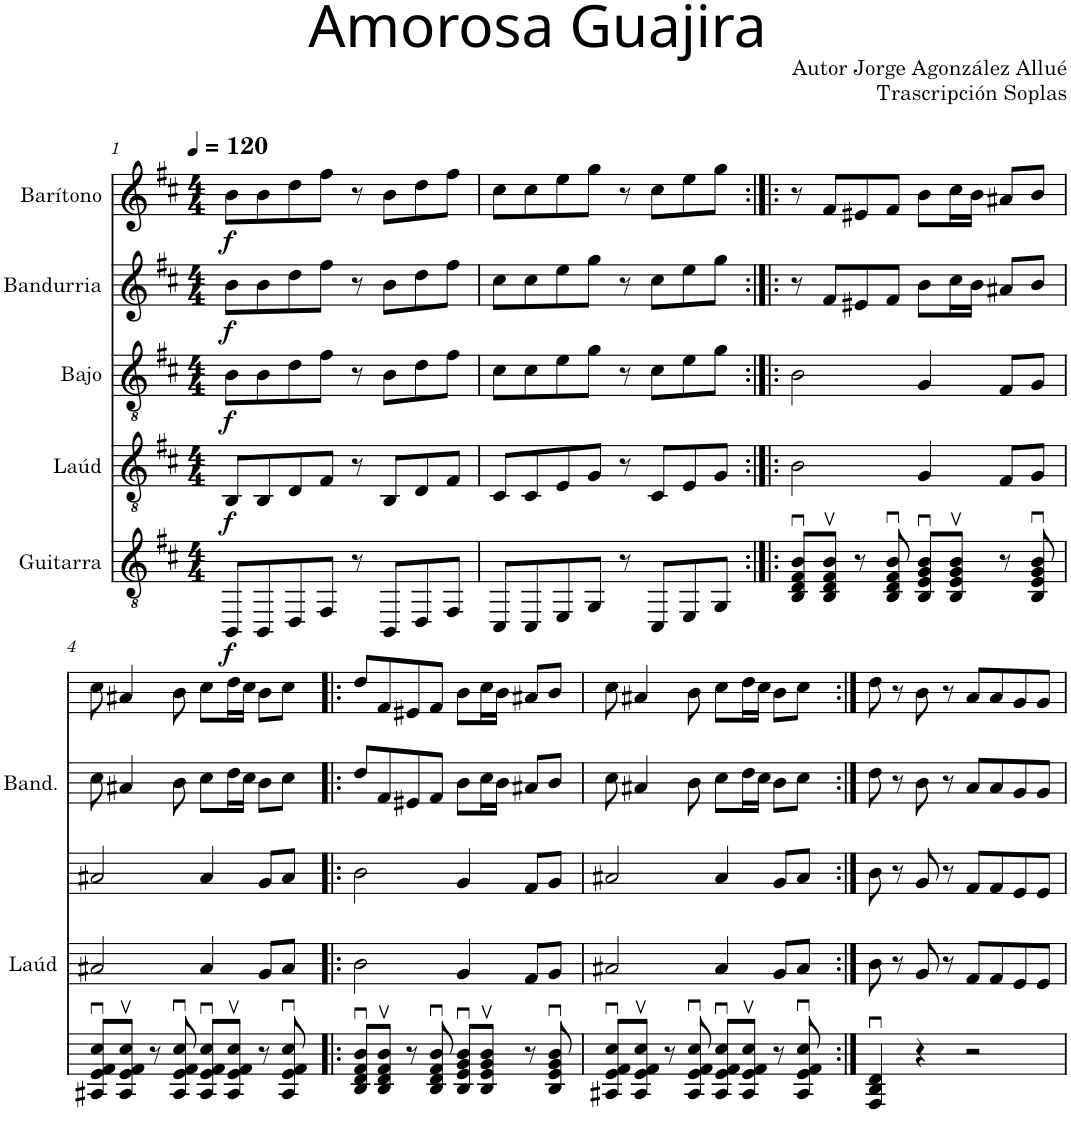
**kern	**dynam	**kern	**dynam	**kern	**dynam	**kern	**dynam	**kern	**dynam
*part5	*part5	*part4	*part4	*part3	*part3	*part2	*part2	*part1	*part1
*staff5	*staff5	*staff4	*staff4	*staff3	*staff3	*staff2	*staff2	*staff1	*staff1
*I"Guitarra	*	*I"Laúd	*	*I"Bajo	*	*I"Bandurria	*	*I"Barítono	*
*	*	*I'Laúd	*	*	*	*I'Band.	*	*	*
*clefGv2	*	*clefGv2	*	*clefGv2	*	*clefG2	*	*clefG2	*
*k[f#c#]	*	*k[f#c#]	*	*k[f#c#]	*	*k[f#c#]	*	*k[f#c#]	*
*M4/4	*	*M4/4	*	*M4/4	*	*M4/4	*	*M4/4	*
*MM120	*	*MM120	*	*MM120	*	*MM120	*	*MM120	*
=1	=1	=1	=1	=1	=1	=1	=1	=1	=1
!	!LO:DY:b	!	!LO:DY:b	!	!LO:DY:b	!	!LO:DY:b	!	!LO:DY:b
8BBB/L	f	8BB/L	f	8B\L	f	8b\L	f	8b\L	f
8BBB/	.	8BB/	.	8B\	.	8b\	.	8b\	.
8DD/	.	8D/	.	8d\	.	8dd\	.	8dd\	.
8FF#/J	.	8F#/J	.	8f#\J	.	8ff#\J	.	8ff#\J	.
8r	.	8r	.	8r	.	8r	.	8r	.
8BBB/L	.	8BB/L	.	8B\L	.	8b\L	.	8b\L	.
8DD/	.	8D/	.	8d\	.	8dd\	.	8dd\	.
8FF#/J	.	8F#/J	.	8f#\J	.	8ff#\J	.	8ff#\J	.
=2	=2	=2	=2	=2	=2	=2	=2	=2	=2
8CC#/L	.	8C#/L	.	8c#\L	.	8cc#\L	.	8cc#\L	.
8CC#/	.	8C#/	.	8c#\	.	8cc#\	.	8cc#\	.
8EE/	.	8E/	.	8e\	.	8ee\	.	8ee\	.
8GG/J	.	8G/J	.	8g\J	.	8gg\J	.	8gg\J	.
8r	.	8r	.	8r	.	8r	.	8r	.
8CC#/L	.	8C#/L	.	8c#\L	.	8cc#\L	.	8cc#\L	.
8EE/	.	8E/	.	8e\	.	8ee\	.	8ee\	.
8GG/J	.	8G/J	.	8g\J	.	8gg\J	.	8gg\J	.
=3:|!|:	=3:|!|:	=3:|!|:	=3:|!|:	=3:|!|:	=3:|!|:	=3:|!|:	=3:|!|:	=3:|!|:	=3:|!|:
8BB/u 8D/u 8F#/u 8B/uL	.	2B\	.	2B\	.	8r	.	8r	.
8BB/v 8D/v 8F#/v 8B/vJ	.	.	.	.	.	8f#/L	.	8f#/L	.
8r	.	.	.	.	.	8e#X/	.	8e#X/	.
8BB/u 8D/u 8F#/u 8B/u	.	.	.	.	.	8f#/J	.	8f#/J	.
8BB/u 8E/u 8G/u 8B/uL	.	4G/	.	4G/	.	8b\L	.	8b\L	.
8BB/v 8E/v 8G/v 8B/vJ	.	.	.	.	.	16cc#\L	.	16cc#\L	.
.	.	.	.	.	.	16b\JJ	.	16b\JJ	.
8r	.	8F#/L	.	8F#/L	.	8a#X/L	.	8a#X/L	.
8BB/u 8E/u 8G/u 8B/u	.	8G/J	.	8G/J	.	8b/J	.	8b/J	.
!!LO:LB:g=z
=4	=4	=4	=4	=4	=4	=4	=4	=4	=4
8AA#X/u 8E/u 8F#/u 8c#/uL	.	2A#X/	.	2A#X/	.	8cc#\	.	8cc#\	.
8AA#/v 8E/v 8F#/v 8c#/vJ	.	.	.	.	.	4a#X/	.	4a#X/	.
8r	.	.	.	.	.	.	.	.	.
8AA#/u 8E/u 8F#/u 8c#/u	.	.	.	.	.	8b\	.	8b\	.
8AA#/u 8E/u 8F#/u 8c#/uL	.	4A#/	.	4A#/	.	8cc#\L	.	8cc#\L	.
8AA#/v 8E/v 8F#/v 8c#/vJ	.	.	.	.	.	16dd\L	.	16dd\L	.
.	.	.	.	.	.	16cc#\JJ	.	16cc#\JJ	.
8r	.	8G/L	.	8G/L	.	8b\L	.	8b\L	.
8AA#/u 8E/u 8F#/u 8c#/u	.	8A#/J	.	8A#/J	.	8cc#\J	.	8cc#\J	.
=5!|:	=5!|:	=5!|:	=5!|:	=5!|:	=5!|:	=5!|:	=5!|:	=5!|:	=5!|:
8BB/u 8D/u 8F#/u 8B/uL	.	2B\	.	2B\	.	8dd/L	.	8dd/L	.
8BB/v 8D/v 8F#/v 8B/vJ	.	.	.	.	.	8f#/	.	8f#/	.
8r	.	.	.	.	.	8e#X/	.	8e#X/	.
8BB/u 8D/u 8F#/u 8B/u	.	.	.	.	.	8f#/J	.	8f#/J	.
8BB/u 8E/u 8G/u 8B/uL	.	4G/	.	4G/	.	8b\L	.	8b\L	.
8BB/v 8E/v 8G/v 8B/vJ	.	.	.	.	.	16cc#\L	.	16cc#\L	.
.	.	.	.	.	.	16b\JJ	.	16b\JJ	.
8r	.	8F#/L	.	8F#/L	.	8a#X/L	.	8a#X/L	.
8BB/u 8E/u 8G/u 8B/u	.	8G/J	.	8G/J	.	8b/J	.	8b/J	.
=6	=6	=6	=6	=6	=6	=6	=6	=6	=6
8AA#X/u 8E/u 8F#/u 8c#/uL	.	2A#X/	.	2A#X/	.	8cc#\	.	8cc#\	.
8AA#/v 8E/v 8F#/v 8c#/vJ	.	.	.	.	.	4a#X/	.	4a#X/	.
8r	.	.	.	.	.	.	.	.	.
8AA#/u 8E/u 8F#/u 8c#/u	.	.	.	.	.	8b\	.	8b\	.
8AA#/u 8E/u 8F#/u 8c#/uL	.	4A#/	.	4A#/	.	8cc#\L	.	8cc#\L	.
8AA#/v 8E/v 8F#/v 8c#/vJ	.	.	.	.	.	16dd\L	.	16dd\L	.
.	.	.	.	.	.	16cc#\JJ	.	16cc#\JJ	.
8r	.	8G/L	.	8G/L	.	8b\L	.	8b\L	.
8AA#/u 8E/u 8F#/u 8c#/u	.	8A#/J	.	8A#/J	.	8cc#\J	.	8cc#\J	.
=7:|!	=7:|!	=7:|!	=7:|!	=7:|!	=7:|!	=7:|!	=7:|!	=7:|!	=7:|!
4FF#/u 4BB/u 4D/u	.	8B\	.	8B\	.	8dd\	.	8dd\	.
.	.	8r	.	8r	.	8r	.	8r	.
4r	.	8G/	.	8G/	.	8b\	.	8b\	.
.	.	8r	.	8r	.	8r	.	8r	.
2r	.	8F#/L	.	8F#/L	.	8a/L	.	8a/L	.
.	.	8F#/	.	8F#/	.	8a/	.	8a/	.
.	.	8E/	.	8E/	.	8g/	.	8g/	.
.	.	8E/J	.	8E/J	.	8g/J	.	8g/J	.
=	=	=	=	=	=	=	=	=	=
*-	*-	*-	*-	*-	*-	*-	*-	*-	*-
